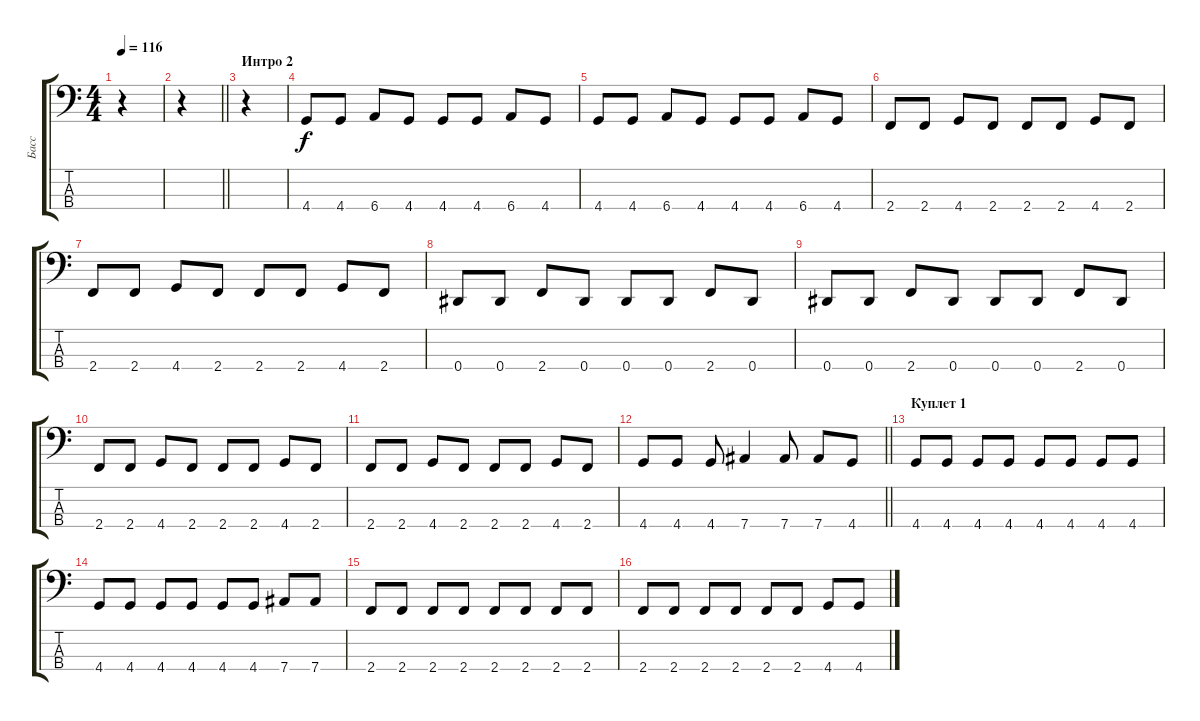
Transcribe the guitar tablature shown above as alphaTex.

\track ("Басс" "Басс") {instrument electricbassfinger}
\staff {score tabs}
\tuning (Gb2 Db2 Ab1 Eb1) {hide}
\ts (4 4)
\tempo 116
\clef f4
\ks c
r.4{dy f} |
\barLineRight lightlight
r.4 |
\section ("" "Интро 2")
r.4 |
4.4.8 4.4.8 6.4.8 4.4.8 4.4.8 4.4.8 6.4.8 4.4.8 |
4.4.8 4.4.8 6.4.8 4.4.8 4.4.8 4.4.8 6.4.8 4.4.8 |
2.4.8 2.4.8 4.4.8 2.4.8 2.4.8 2.4.8 4.4.8 2.4.8 |
2.4.8 2.4.8 4.4.8 2.4.8 2.4.8 2.4.8 4.4.8 2.4.8 |
0.4.8 0.4.8 2.4.8 0.4.8 0.4.8 0.4.8 2.4.8 0.4.8 |
0.4.8 0.4.8 2.4.8 0.4.8 0.4.8 0.4.8 2.4.8 0.4.8 |
2.4.8 2.4.8 4.4.8 2.4.8 2.4.8 2.4.8 4.4.8 2.4.8 |
2.4.8 2.4.8 4.4.8 2.4.8 2.4.8 2.4.8 4.4.8 2.4.8 |
\barLineRight lightlight
4.4.8 4.4.8 4.4.8 7.4.4 7.4.8 7.4.8 4.4.8 |
\section ("" "Куплет 1")
4.4.8 4.4.8 4.4.8 4.4.8 4.4.8 4.4.8 4.4.8 4.4.8 |
4.4.8 4.4.8 4.4.8 4.4.8 4.4.8 4.4.8 7.4.8 7.4.8 |
2.4.8 2.4.8 2.4.8 2.4.8 2.4.8 2.4.8 2.4.8 2.4.8 |
2.4.8 2.4.8 2.4.8 2.4.8 2.4.8 2.4.8 4.4.8 4.4.8
